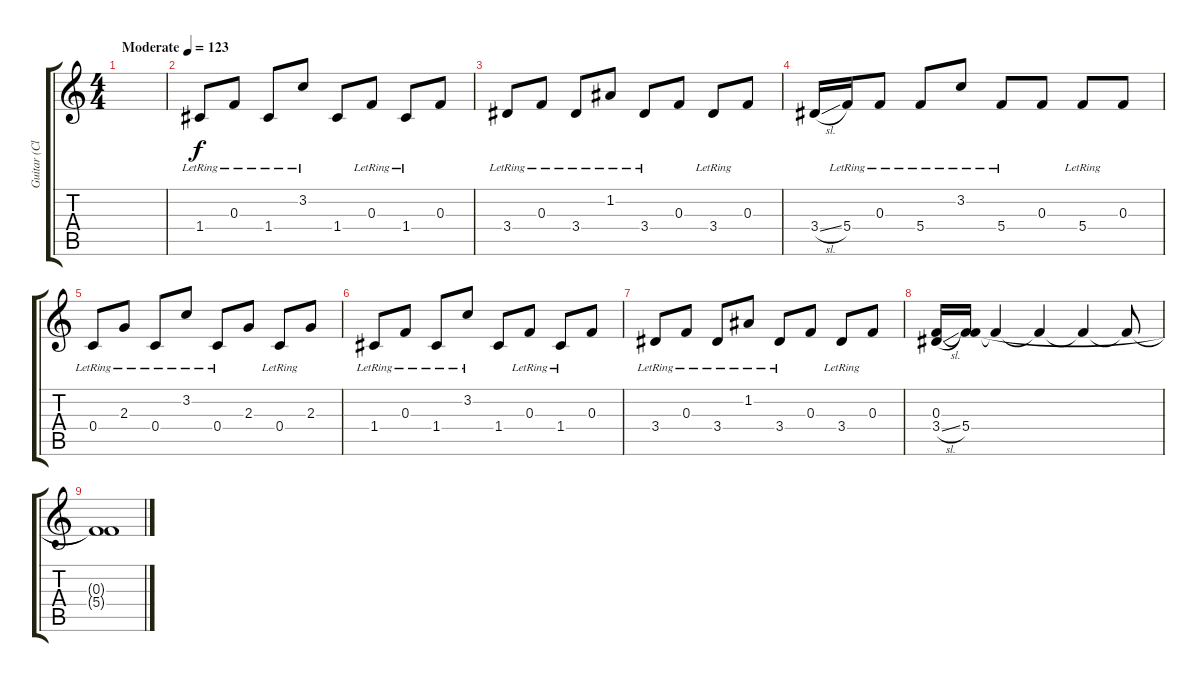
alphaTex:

\track ("Guitar (Clean)" "Guitar (Cl") {instrument electricguitarjazz}
\staff {score tabs}
\tuning (D4 A3 F3 C3 G2 C2) {hide}
\ts (4 4)
\tempo (123 "Moderate")
\clef g2
\ks c
|
1.4{lr}.8 0.3{lr}.8 1.4{lr}.8 3.2{lr}.8 1.4.8 0.3{lr}.8 1.4{lr}.8 0.3.8 |
3.4{lr}.8 0.3{lr}.8 3.4{lr}.8 1.2{lr}.8 3.4{lr}.8 0.3.8 3.4{lr}.8 0.3.8 |
3.4{sl}.16 5.4{lr}.16 0.3{lr}.8 5.4{lr}.8 3.2{lr}.8 5.4{lr}.8 0.3.8 5.4{lr}.8 0.3.8 |
0.4{lr}.8 2.3{lr}.8 0.4{lr}.8 3.2{lr}.8 0.4{lr}.8 2.3.8 0.4{lr}.8 2.3.8 |
1.4{lr}.8 0.3{lr}.8 1.4{lr}.8 3.2{lr}.8 1.4.8 0.3{lr}.8 1.4{lr}.8 0.3.8 |
3.4{lr}.8 0.3{lr}.8 3.4{lr}.8 1.2{lr}.8 3.4{lr}.8 0.3.8 3.4{lr}.8 0.3.8 |
(0.3 3.4{sl}).16 (0.3{t} 5.4).16 0.3{t}.4 0.3{t}.4 0.3{t}.4 0.3{t}.8 |
(0.3{t} 5.4{t}).1
